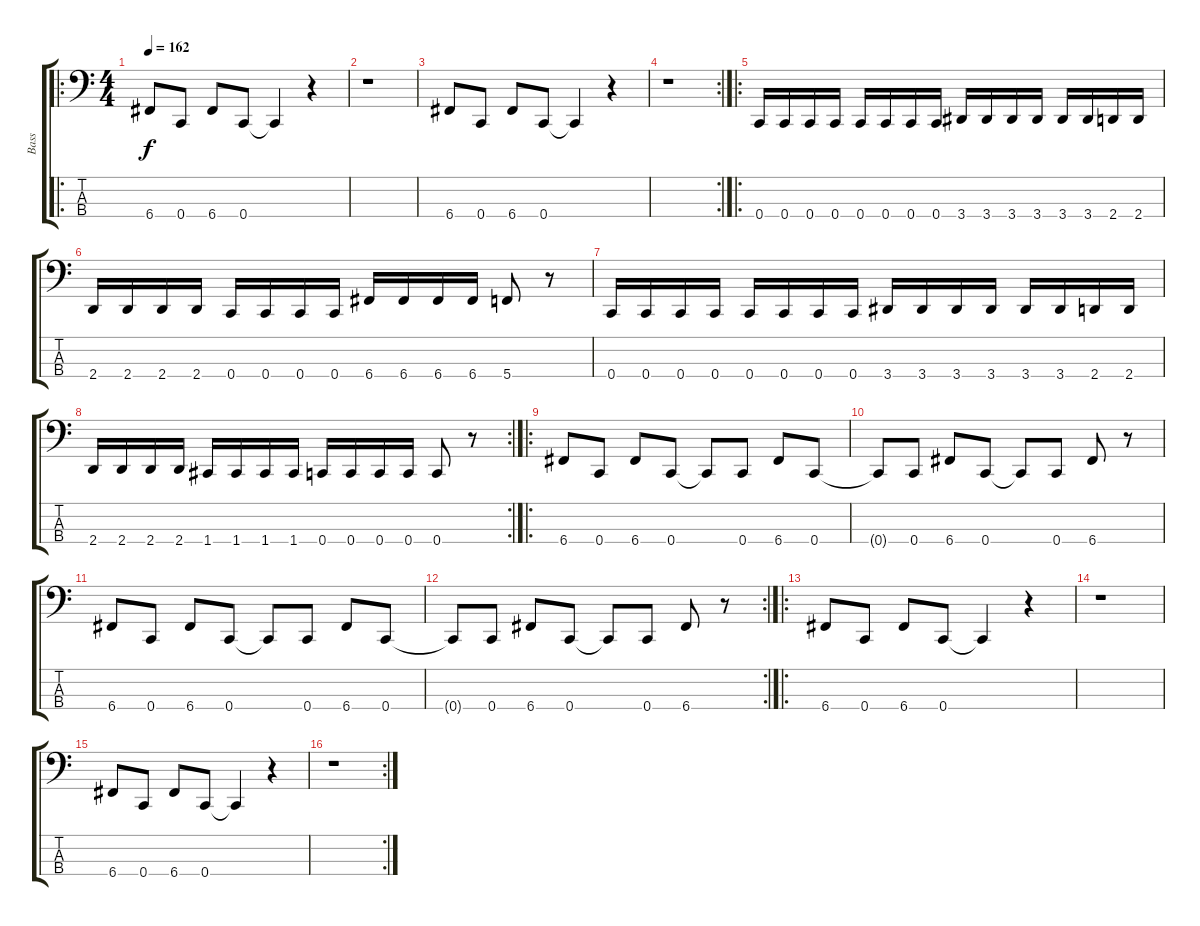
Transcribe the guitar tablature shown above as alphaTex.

\track ("Bass" "Bass") {instrument slapbass2}
\staff {score tabs}
\tuning (F2 C2 G1 C1) {hide}
\ro
\ts (4 4)
\tempo 162
\clef f4
\ks c
6.4.8{dy f} 0.4.8 6.4.8 0.4.8 0.4{t}.4 r.4 |
r.1 |
6.4.8 0.4.8 6.4.8 0.4.8 0.4{t}.4 r.4 |
\rc 2
r.1 |
\ro
0.4.16 0.4.16 0.4.16 0.4.16 0.4.16 0.4.16 0.4.16 0.4.16 3.4.16 3.4.16 3.4.16 3.4.16 3.4.16 3.4.16 2.4.16 2.4.16 |
2.4.16 2.4.16 2.4.16 2.4.16 0.4.16 0.4.16 0.4.16 0.4.16 6.4.16 6.4.16 6.4.16 6.4.16 5.4.8 r.8 |
0.4.16 0.4.16 0.4.16 0.4.16 0.4.16 0.4.16 0.4.16 0.4.16 3.4.16 3.4.16 3.4.16 3.4.16 3.4.16 3.4.16 2.4.16 2.4.16 |
\rc 2
2.4.16 2.4.16 2.4.16 2.4.16 1.4.16 1.4.16 1.4.16 1.4.16 0.4.16 0.4.16 0.4.16 0.4.16 0.4.8 r.8 |
\ro
6.4.8 0.4.8 6.4.8 0.4.8 0.4{t}.8 0.4.8 6.4.8 0.4.8 |
0.4{t}.8 0.4.8 6.4.8 0.4.8 0.4{t}.8 0.4.8 6.4.8 r.8 |
6.4.8 0.4.8 6.4.8 0.4.8 0.4{t}.8 0.4.8 6.4.8 0.4.8 |
\rc 2
0.4{t}.8 0.4.8 6.4.8 0.4.8 0.4{t}.8 0.4.8 6.4.8 r.8 |
\ro
6.4.8 0.4.8 6.4.8 0.4.8 0.4{t}.4 r.4 |
r.1 |
6.4.8 0.4.8 6.4.8 0.4.8 0.4{t}.4 r.4 |
\rc 2
r.1
